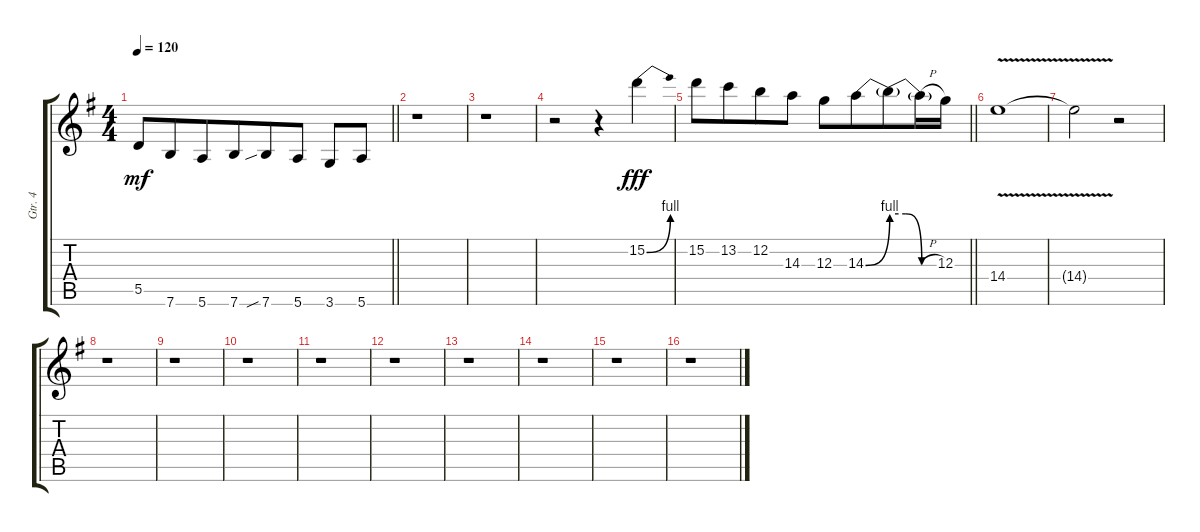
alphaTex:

\track ("Gtr. 4" "Gtr. 4") {instrument distortionguitar}
\staff {score tabs}
\tuning (E4 B3 G3 D3 A2 E2) {hide}
\ts (4 4)
\tempo 120
\clef g2
\barLineRight lightlight
\ks g
5.5.8{dy mf beam merge} 7.6.8{beam merge} 5.6.8 7.6.8{beam merge} 7.6{sib}.8 5.6.8 3.6.8 5.6.8 |
r.1 |
r.1 |
r.2{beam merge} r.4 15.2{be (bend 0 0 60 4)}.4{dy fff} |
\barLineRight lightlight
15.2.8{beam merge} 13.2.8{beam merge} 12.2.8{beam merge} 14.3.8 12.3.8{beam merge} 14.3{be (bend 0 0 60 4)}.8{beam merge} 14.3{be (custom 0 4 20 4 40 0 60 0) t}.8{beam merge} 14.3{h t}.16 12.3.16 |
14.4{v}.1 |
14.4{t}.2{beam merge} r.2 |
r.1 |
r.1 |
r.1 |
r.1 |
r.1 |
r.1 |
r.1 |
r.1 |
r.1
